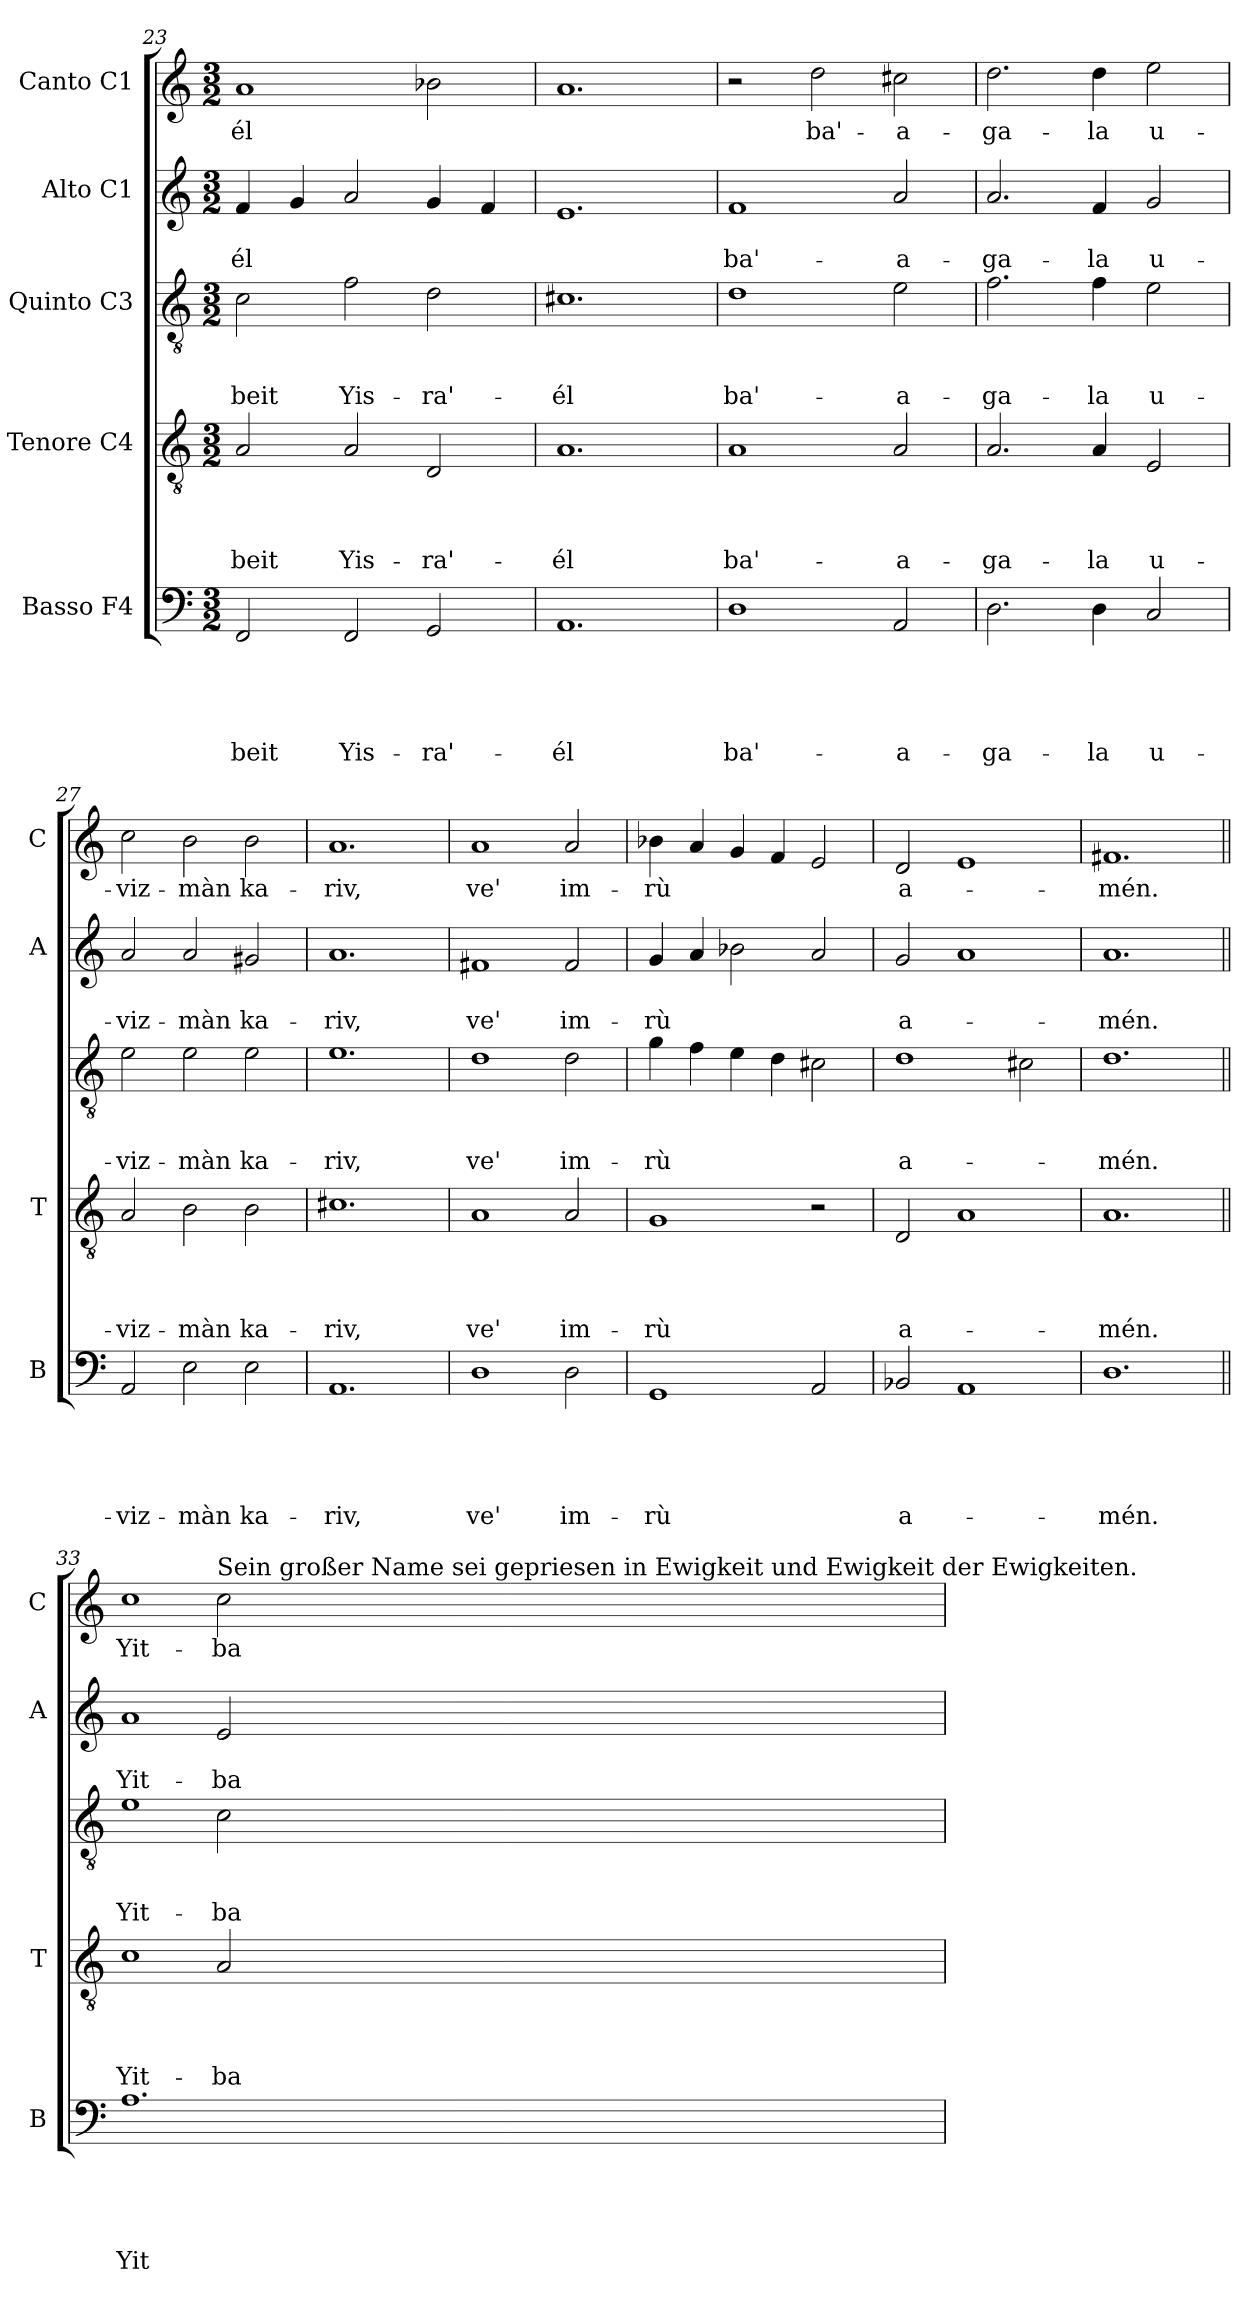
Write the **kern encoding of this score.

**kern	**text	**text	**text	**text	**text	**kern	**text	**text	**text	**text	**kern	**text	**text	**text	**kern	**text	**text	**kern	**text
*part5	*part5	*part5	*part5	*part5	*part5	*part4	*part4	*part4	*part4	*part4	*part3	*part3	*part3	*part3	*part2	*part2	*part2	*part1	*part1
*staff5	*staff5	*staff5	*staff5	*staff5	*staff5	*staff4	*staff4	*staff4	*staff4	*staff4	*staff3	*staff3	*staff3	*staff3	*staff2	*staff2	*staff2	*staff1	*staff1
*I"Basso F4	*	*	*	*	*	*I"Tenore C4	*	*	*	*	*I"Quinto C3	*	*	*	*I"Alto C1	*	*	*I"Canto C1	*
*I'B	*	*	*	*	*	*I'T	*	*	*	*	*	*	*	*	*I'A	*	*	*I'C	*
*clefF4	*	*	*	*	*	*clefGv2	*	*	*	*	*clefGv2	*	*	*	*clefG2	*	*	*clefG2	*
*k[]	*	*	*	*	*	*k[]	*	*	*	*	*k[]	*	*	*	*k[]	*	*	*k[]	*
*C:	*	*	*	*	*	*C:	*	*	*	*	*C:	*	*	*	*C:	*	*	*C:	*
*M3/2	*	*	*	*	*	*M3/2	*	*	*	*	*M3/2	*	*	*	*M3/2	*	*	*M3/2	*
=23	=23	=23	=23	=23	=23	=23	=23	=23	=23	=23	=23	=23	=23	=23	=23	=23	=23	=23	=23
!	!	!	!	!	!LO:LY:b	!	!	!	!	!LO:LY:b	!	!	!	!LO:LY:b	!	!	!LO:LY:b	!	!LO:LY:b
2FF/	.	.	.	.	beit	2A/	.	.	.	beit	2c\	.	.	beit	4f/	.	-él	1a	-él
.	.	.	.	.	.	.	.	.	.	.	.	.	.	.	4g/	.	.	.	.
!	!	!	!	!	!LO:LY:b	!	!	!	!	!LO:LY:b	!	!	!	!LO:LY:b	!	!	!	!	!
2FF/	.	.	.	.	Yis-	2A/	.	.	.	Yis-	2f\	.	.	Yis-	2a/	.	.	.	.
!	!	!	!	!	!LO:LY:b	!	!	!	!	!LO:LY:b	!	!	!	!LO:LY:b	!	!	!	!	!
2GG/	.	.	.	.	-ra'-	2D/	.	.	.	-ra'-	2d\	.	.	-ra'-	4g/	.	.	2b-X\	.
.	.	.	.	.	.	.	.	.	.	.	.	.	.	.	4f/	.	.	.	.
=24	=24	=24	=24	=24	=24	=24	=24	=24	=24	=24	=24	=24	=24	=24	=24	=24	=24	=24	=24
!	!	!	!	!	!LO:LY:b	!	!	!	!	!LO:LY:b	!	!	!	!LO:LY:b	!	!	!	!	!
1.AA	.	.	.	.	-él	1.A	.	.	.	-él	1.c#X	.	.	-él	1.e	.	.	1.a	.
!!LO:PB:g=z
=25	=25	=25	=25	=25	=25	=25	=25	=25	=25	=25	=25	=25	=25	=25	=25	=25	=25	=25	=25
!	!	!	!	!	!LO:LY:b	!	!	!	!	!LO:LY:b	!	!	!	!LO:LY:b	!	!	!LO:LY:b	!	!
1D	.	.	.	.	ba'-	1A	.	.	.	ba'-	1d	.	.	ba'-	1f	.	ba'-	2r	.
!	!	!	!	!	!	!	!	!	!	!	!	!	!	!	!	!	!	!	!LO:LY:b
.	.	.	.	.	.	.	.	.	.	.	.	.	.	.	.	.	.	2dd\	ba'-
!	!	!	!	!	!LO:LY:b	!	!	!	!	!LO:LY:b	!	!	!	!LO:LY:b	!	!	!LO:LY:b	!	!LO:LY:b
2AA/	.	.	.	.	-a-	2A/	.	.	.	-a-	2e\	.	.	-a-	2a/	.	-a-	2cc#X\	-a-
=26	=26	=26	=26	=26	=26	=26	=26	=26	=26	=26	=26	=26	=26	=26	=26	=26	=26	=26	=26
!	!	!	!	!	!LO:LY:b	!	!	!	!	!LO:LY:b	!	!	!	!LO:LY:b	!	!	!LO:LY:b	!	!LO:LY:b
2.D\	.	.	.	.	-ga-	2.A/	.	.	.	-ga-	2.f\	.	.	-ga-	2.a/	.	-ga-	2.dd\	-ga-
!	!	!	!	!	!LO:LY:b	!	!	!	!	!LO:LY:b	!	!	!	!LO:LY:b	!	!	!LO:LY:b	!	!LO:LY:b
4D\	.	.	.	.	-la	4A/	.	.	.	-la	4f\	.	.	-la	4f/	.	-la	4dd\	-la
!	!	!	!	!	!LO:LY:b	!	!	!	!	!LO:LY:b	!	!	!	!LO:LY:b	!	!	!LO:LY:b	!	!LO:LY:b
2C/	.	.	.	.	u-	2E/	.	.	.	u-	2e\	.	.	u-	2g/	.	u-	2ee\	u-
=27	=27	=27	=27	=27	=27	=27	=27	=27	=27	=27	=27	=27	=27	=27	=27	=27	=27	=27	=27
!	!	!	!	!	!LO:LY:b	!	!	!	!	!LO:LY:b	!	!	!	!LO:LY:b	!	!	!LO:LY:b	!	!LO:LY:b
2AA/	.	.	.	.	-viz-	2A/	.	.	.	-viz-	2e\	.	.	-viz-	2a/	.	-viz-	2cc\	-viz-
!	!	!	!	!	!LO:LY:b	!	!	!	!	!LO:LY:b	!	!	!	!LO:LY:b	!	!	!LO:LY:b	!	!LO:LY:b
2E\	.	.	.	.	-màn	2B\	.	.	.	-màn	2e\	.	.	-màn	2a/	.	-màn	2b\	-màn
!	!	!	!	!	!LO:LY:b	!	!	!	!	!LO:LY:b	!	!	!	!LO:LY:b	!	!	!LO:LY:b	!	!LO:LY:b
2E\	.	.	.	.	ka-	2B\	.	.	.	ka-	2e\	.	.	ka-	2g#X/	.	ka-	2b\	ka-
=28	=28	=28	=28	=28	=28	=28	=28	=28	=28	=28	=28	=28	=28	=28	=28	=28	=28	=28	=28
!	!	!	!	!	!LO:LY:b	!	!	!	!	!LO:LY:b	!	!	!	!LO:LY:b	!	!	!LO:LY:b	!	!LO:LY:b
1.AA	.	.	.	.	-riv,	1.c#X	.	.	.	-riv,	1.e	.	.	-riv,	1.a	.	-riv,	1.a	-riv,
=29	=29	=29	=29	=29	=29	=29	=29	=29	=29	=29	=29	=29	=29	=29	=29	=29	=29	=29	=29
!	!	!	!	!	!LO:LY:b	!	!	!	!	!LO:LY:b	!	!	!	!LO:LY:b	!	!	!LO:LY:b	!	!LO:LY:b
1D	.	.	.	.	ve'	1A	.	.	.	ve'	1d	.	.	ve'	1f#X	.	ve'	1a	ve'
!	!	!	!	!	!LO:LY:b	!	!	!	!	!LO:LY:b	!	!	!	!LO:LY:b	!	!	!LO:LY:b	!	!LO:LY:b
2D\	.	.	.	.	im-	2A/	.	.	.	im-	2d\	.	.	im-	2f#/	.	im-	2a/	im-
=30	=30	=30	=30	=30	=30	=30	=30	=30	=30	=30	=30	=30	=30	=30	=30	=30	=30	=30	=30
!	!	!	!	!	!LO:LY:b	!	!	!	!	!LO:LY:b	!	!	!	!LO:LY:b	!	!	!LO:LY:b	!	!LO:LY:b
1GG	.	.	.	.	-rù	1G	.	.	.	-rù	4g\	.	.	-rù	4g/	.	-rù	4b-X\	-rù
.	.	.	.	.	.	.	.	.	.	.	4f\	.	.	.	4a/	.	.	4a/	.
.	.	.	.	.	.	.	.	.	.	.	4e\	.	.	.	2b-X\	.	.	4g/	.
.	.	.	.	.	.	.	.	.	.	.	4d\	.	.	.	.	.	.	4f/	.
2AA/	.	.	.	.	.	2r	.	.	.	.	2c#X\	.	.	.	2a/	.	.	2e/	.
=31	=31	=31	=31	=31	=31	=31	=31	=31	=31	=31	=31	=31	=31	=31	=31	=31	=31	=31	=31
!	!	!	!	!	!LO:LY:b	!	!	!	!	!LO:LY:b	!	!	!	!LO:LY:b	!	!	!LO:LY:b	!	!LO:LY:b
2BB-X/	.	.	.	.	a-	2D/	.	.	.	a-	1d	.	.	a-	2g/	.	a-	2d/	a-
1AA	.	.	.	.	.	1A	.	.	.	.	.	.	.	.	1a	.	.	1e	.
.	.	.	.	.	.	.	.	.	.	.	2c#X\	.	.	.	.	.	.	.	.
=32	=32	=32	=32	=32	=32	=32	=32	=32	=32	=32	=32	=32	=32	=32	=32	=32	=32	=32	=32
!	!	!	!	!	!LO:LY:b	!	!	!	!	!LO:LY:b	!	!	!	!LO:LY:b	!	!	!LO:LY:b	!	!LO:LY:b
1.D	.	.	.	.	-mén.	1.A	.	.	.	-mén.	1.d	.	.	-mén.	1.a	.	-mén.	1.f#X	-mén.
!!LO:LB:g=z
=33||	=33||	=33||	=33||	=33||	=33||	=33||	=33||	=33||	=33||	=33||	=33||	=33||	=33||	=33||	=33||	=33||	=33||	=33||	=33||
!	!	!	!	!	!LO:LY:b	!	!	!	!	!LO:LY:b	!	!	!	!LO:LY:b	!	!	!LO:LY:b	!	!LO:LY:b
1.A	.	.	.	.	Yit-	1c	.	.	.	Yit-	1e	.	.	Yit-	1a	.	Yit-	1cc	Yit-
!	!	!	!	!	!	!	!	!	!	!	!	!	!	!	!	!	!	!LO:TX:a:t=Sein großer Name sei gepriesen in Ewigkeit und Ewigkeit der Ewigkeiten.	!
!	!	!	!	!	!	!	!	!	!	!LO:LY:b	!	!	!	!LO:LY:b	!	!	!LO:LY:b	!	!LO:LY:b
.	.	.	.	.	.	2A/	.	.	.	-ba-	2c\	.	.	-ba-	2e/	.	-ba-	2cc\	-ba-
=	=	=	=	=	=	=	=	=	=	=	=	=	=	=	=	=	=	=	=
*-	*-	*-	*-	*-	*-	*-	*-	*-	*-	*-	*-	*-	*-	*-	*-	*-	*-	*-	*-
